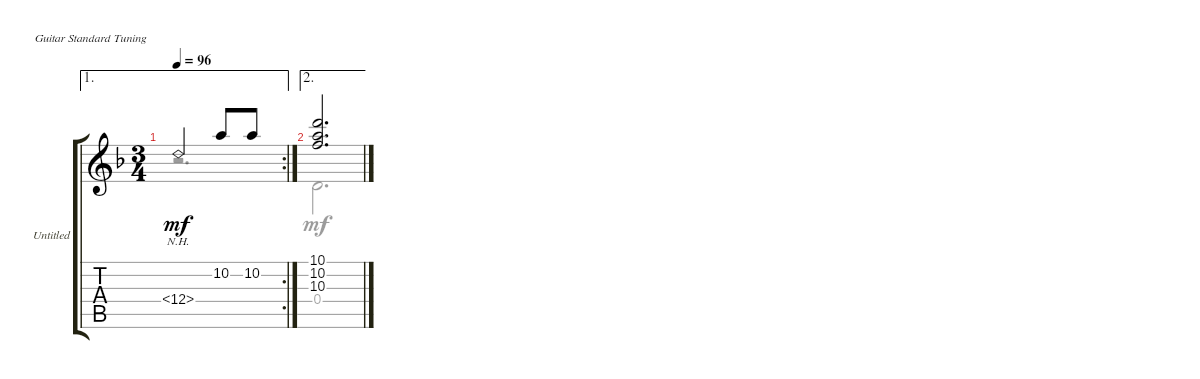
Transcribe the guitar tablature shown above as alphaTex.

\bracketExtendMode groupsimilarinstruments
\firstSystemTrackNameOrientation horizontal
\otherSystemsTrackNameOrientation horizontal
\track ("Untitled" "Untitled") {instrument acousticguitarnylon}
\staff {score tabs}
\tuning (E4 B3 G3 D3 A2 E2)
\voice
\ae 1
\rc 2
\ts (3 4)
\tempo 96
\clef g2
\ks dminor
0.4{nh}.2{dy mf} 10.2.8 10.2.8 |
\ae 2
(10.1 10.2 10.3).2{d}
\voice
\clef g2
\ottava regular
\simile none
\ks dminor
r.2{d dy mf} |
0.4.2{d}
